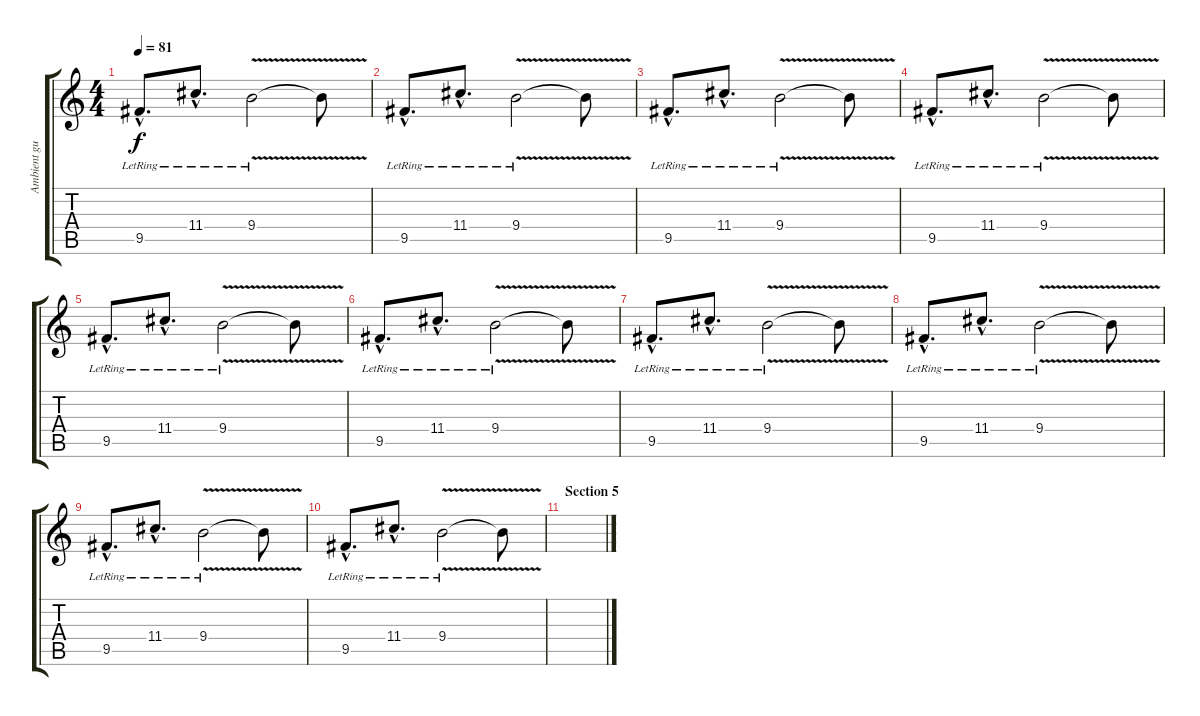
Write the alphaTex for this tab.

\track ("Ambient guitar" "Ambient gu") {instrument electricguitarclean}
\staff {score tabs}
\tuning (E4 B3 G3 D3 A2 D2) {hide}
\ts (4 4)
\tempo 81
\clef g2
\ks c
9.5{hac lr}.8{d dy f} 11.4{hac lr}.8{d} 9.4{v lr}.2 9.4{t}.8 |
9.5{hac lr}.8{d} 11.4{hac lr}.8{d} 9.4{v lr}.2 9.4{t}.8 |
9.5{hac lr}.8{d} 11.4{hac lr}.8{d} 9.4{v lr}.2 9.4{t}.8 |
9.5{hac lr}.8{d} 11.4{hac lr}.8{d} 9.4{v lr}.2 9.4{t}.8 |
9.5{hac lr}.8{d} 11.4{hac lr}.8{d} 9.4{v lr}.2 9.4{t}.8 |
9.5{hac lr}.8{d} 11.4{hac lr}.8{d} 9.4{v lr}.2 9.4{t}.8 |
9.5{hac lr}.8{d} 11.4{hac lr}.8{d} 9.4{v lr}.2 9.4{t}.8 |
9.5{hac lr}.8{d} 11.4{hac lr}.8{d} 9.4{v lr}.2 9.4{t}.8 |
9.5{hac lr}.8{d} 11.4{hac lr}.8{d} 9.4{v lr}.2 9.4{t}.8 |
9.5{hac lr}.8{d} 11.4{hac lr}.8{d} 9.4{v lr}.2 9.4{t}.8 |
\section ("" "Section 5")
